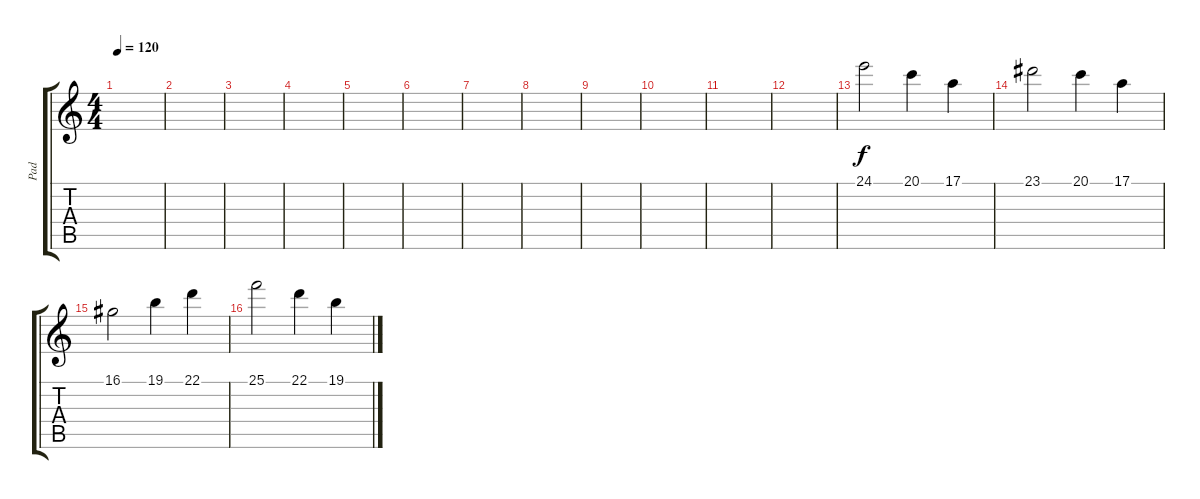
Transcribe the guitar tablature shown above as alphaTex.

\track ("Pad" "Pad") {instrument pad2warm}
\staff {score tabs}
\tuning (E4 B3 G3 D3 A2 E2) {hide}
\ts (4 4)
\tempo 120
\clef g2
\ks c
|
|
|
|
|
|
|
|
|
|
|
|
24.1.2 20.1.4 17.1.4 |
23.1.2 20.1.4 17.1.4 |
16.1.2 19.1.4 22.1.4 |
25.1.2 22.1.4 19.1.4
